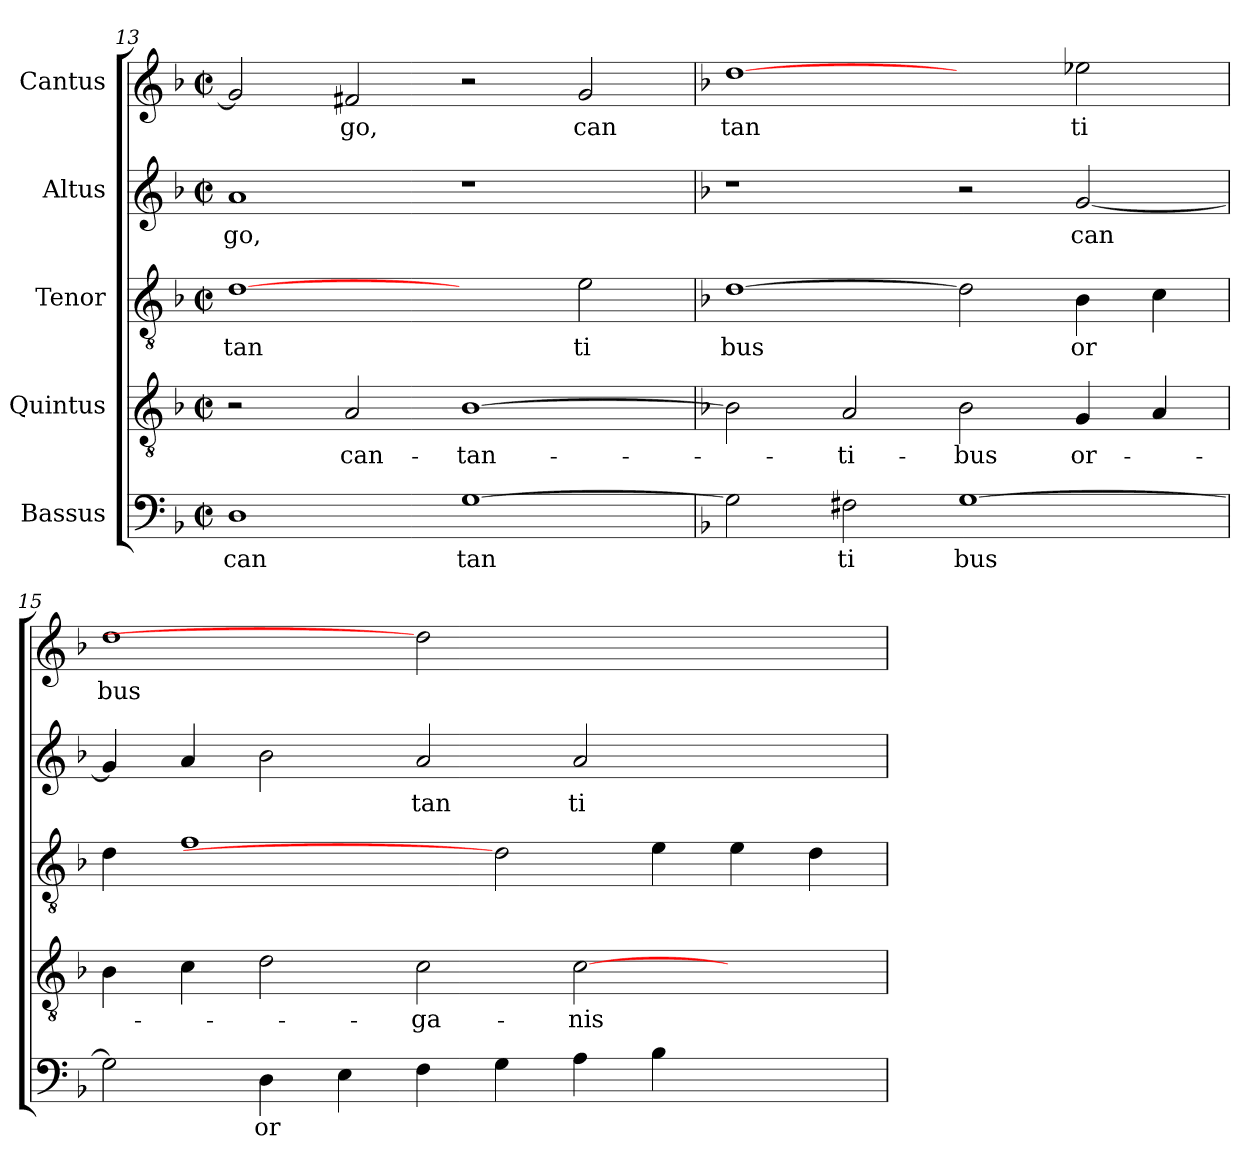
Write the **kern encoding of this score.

**kern	**text	**kern	**text	**kern	**text	**kern	**text	**kern	**text
*part5	*part5	*part4	*part4	*part3	*part3	*part2	*part2	*part1	*part1
*staff5	*staff5	*staff4	*staff4	*staff3	*staff3	*staff2	*staff2	*staff1	*staff1
*I"Bassus	*	*I"Quintus	*	*I"Tenor	*	*I"Altus	*	*I"Cantus	*
*clefF4	*	*clefGv2	*	*clefGv2	*	*clefG2	*	*clefG2	*
*k[b-]	*	*k[b-]	*	*k[b-]	*	*k[b-]	*	*k[b-]	*
*F:	*	*F:	*	*F:	*	*F:	*	*F:	*
*M2/2	*	*M2/2	*	*M2/2	*	*M2/2	*	*M2/2	*
*met(c|)	*	*met(c|)	*	*met(c|)	*	*met(c|)	*	*met(c|)	*
=13	=13	=13	=13	=13	=13	=13	=13	=13	=13
!	!LO:LY:b:cj	!	!	!	!LO:LY:b:cj	!	!LO:LY:b:cj	!	!
1D	can	2r	.	[1d	tan	1a	go,	2g/]	.
!	!	!	!LO:LY:b:cj	!	!	!	!	!	!LO:LY:b:cj
.	.	2A/	can-	.	.	.	.	2f#X/	go,
!	!LO:LY:b:cj	!	!LO:LY:b:cj	!	!	!	!	!	!
[>1G	tan	[>1B-	-tan-	2ryy	.	1r	.	2r	.
!	!	!	!	!	!LO:LY:b:cj	!	!	!	!LO:LY:b:cj
.	.	.	.	2e\	ti	.	.	2g/	can
=14	=14	=14	=14	=14	=14	=14	=14	=14	=14
*	*	*	*	*k[b-]	*	*	*	*	*
*	*	*	*	*F:	*	*	*	*	*
!	!	!	!	!	!LO:LY:b:cj	!	!	!	!LO:LY:b:cj
2G\]	.	2B-\]	.	[1d	bus	1r	.	[1dd	tan
!	!LO:LY:b:cj	!	!LO:LY:b:cj	!	!	!	!	!	!
2F#X\	ti	2A/	-ti-	.	.	.	.	.	.
!	!LO:LY:b:cj	!	!LO:LY:b:cj	!	!	!	!	!	!
[>1G	bus	2B-\	-bus	2d]	.	2r	.	2ryy	.
!	!	!	!LO:LY:b:cj	!	!LO:LY:b:cj	!	!LO:LY:b	!	!LO:LY:b:cj
.	.	4G/	or-	4B-\	or	[<2g/	can	2ee-X\	ti
.	.	4A/	.	4c\	.	.	.	.	.
=15	=15	=15	=15	=15	=15	=15	=15	=15	=15
!	!	!	!	!	!	!	!	!	!LO:LY:b:cj
2G\]	.	4B-\	.	4d\	.	4g/]	.	1dd	bus
.	.	4c\	.	1f	.	4a/	.	.	.
!	!LO:LY:b:cj	!	!	!	!	!	!	!	!
4D\	or	2d\	.	.	.	2b-\	.	.	.
4E\	.	.	.	.	.	.	.	.	.
!	!	!	!LO:LY:b:cj	!	!	!	!LO:LY:b:cj	!	!
4F\	.	2c\	-ga-	.	.	2a/	tan	2dd]	.
4G\	.	.	.	2d]	.	.	.	.	.
!	!	!	!LO:LY:b	!	!	!	!LO:LY:b:cj	!	!
4A\	.	[>2c\	-nis	.	.	2a/	ti	1ryy	.
4B-\	.	.	.	4e\	.	.	.	.	.
2ryy	.	2ryy	.	4e\	.	2ryy	.	.	.
.	.	.	.	4d\	.	.	.	.	.
=	=	=	=	=	=	=	=	=	=
*-	*-	*-	*-	*-	*-	*-	*-	*-	*-
